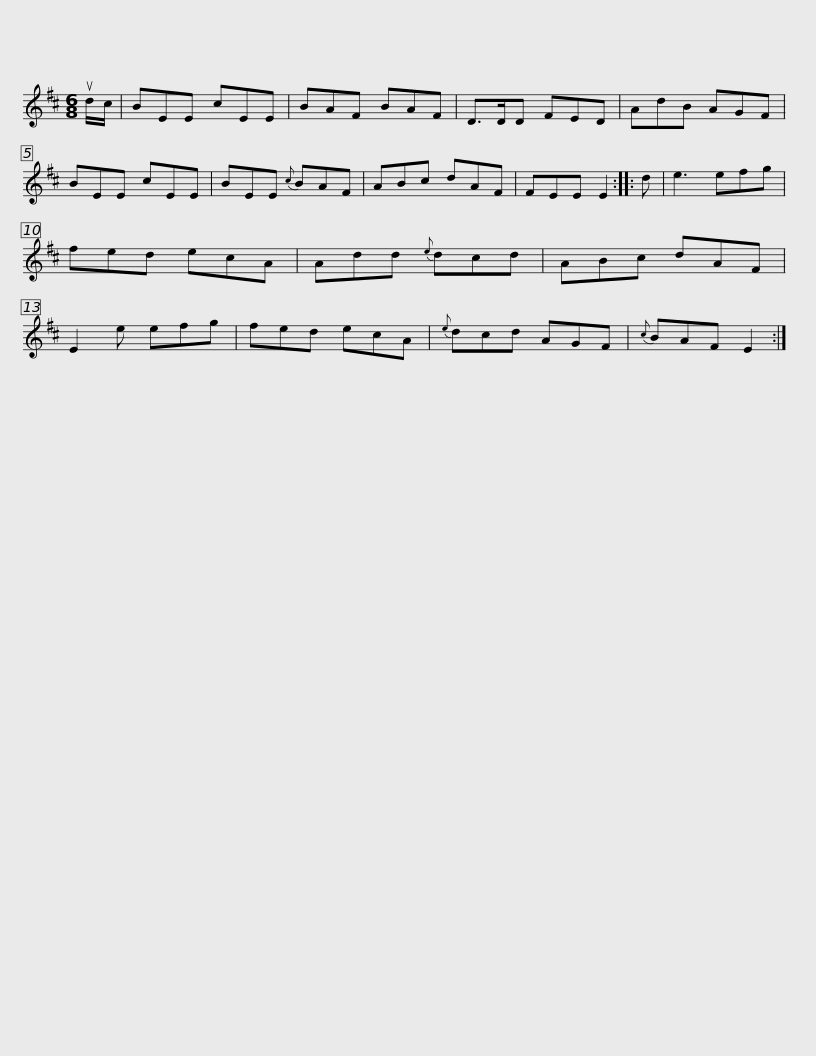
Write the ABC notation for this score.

X:1
L:1/8
M:6/8
I:linebreak $
K:D
V:1 treble
V:1
 ud/c/ | BEE cEE | BAF BAF | D>DD FED | AdB AGF | %5
 BEE cEE | BEE{c} BAF |$ ABc dAF | FEE E2 :: d | %10
 e3 efg | fed ecA | Add{e} dcd | ABc dAF | E2 e efg |$ %15
 fed ecA |{e} dcd AGF |{c} BAF E2 :| %18
